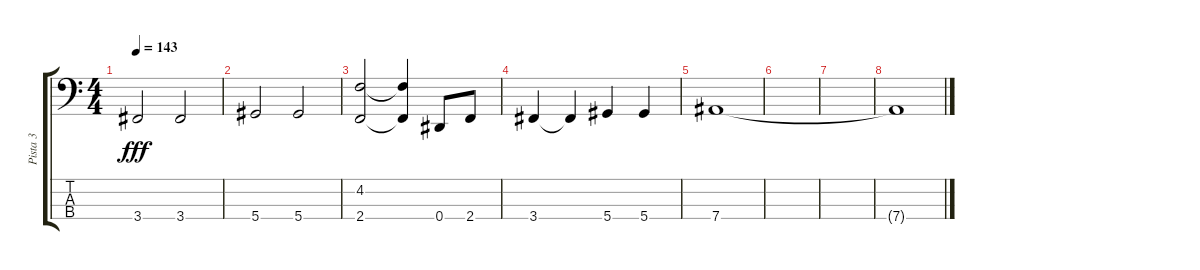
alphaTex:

\track ("Pista 3" "Pista 3") {instrument electricbasspick}
\staff {score tabs}
\tuning (Gb2 Db2 Ab1 Eb1) {hide}
\ts (4 4)
\tempo 143
\clef f4
\ks c
3.4.2{dy fff} 3.4.2 |
5.4.2 5.4.2 |
(4.2 2.4).2 (4.2{t} 2.4{t}).4 0.4.8 2.4.8 |
3.4.4 3.4{t}.4 5.4.4 5.4.4 |
7.4.1 |
|
|
7.4{t}.1
